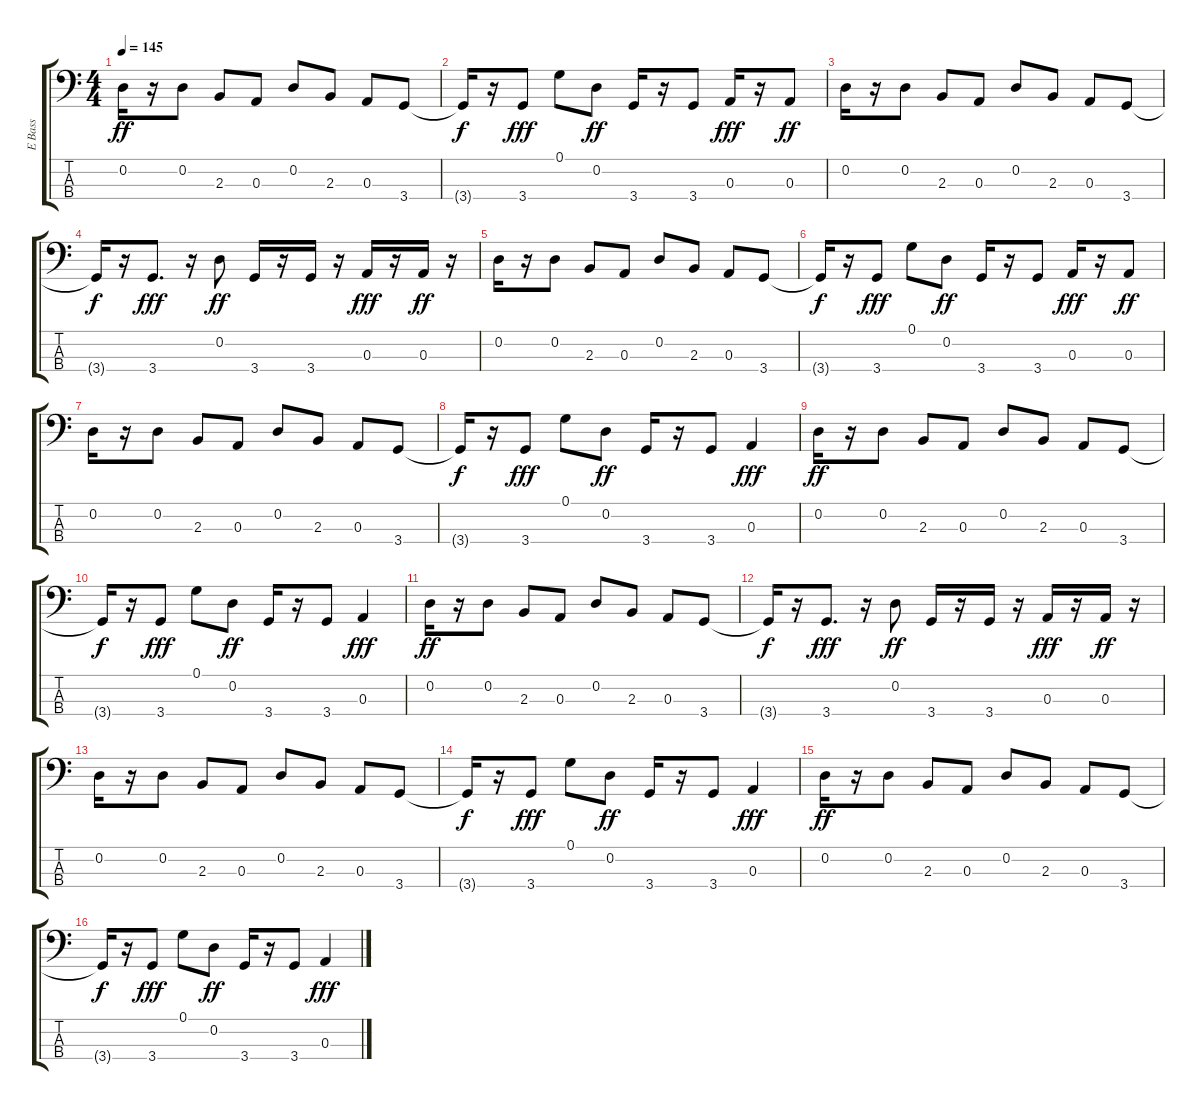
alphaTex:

\track ("E Bass" "E Bass") {instrument slapbass1}
\staff {score tabs}
\tuning (G2 D2 A1 E1) {hide}
\ts (4 4)
\tempo 145
\clef f4
\ks c
0.2.16{dy ff} r.16 0.2.8 2.3.8 0.3.8 0.2.8 2.3.8 0.3.8 3.4.8 |
3.4{t}.16{dy f} r.16 3.4.8{dy fff} 0.1.8 0.2.8{dy ff} 3.4.16 r.16 3.4.8 0.3.16{dy fff} r.16 0.3.8{dy ff} |
0.2.16 r.16 0.2.8 2.3.8 0.3.8 0.2.8 2.3.8 0.3.8 3.4.8 |
3.4{t}.16{dy f} r.16 3.4.8{d dy fff} r.16 0.2.8{dy ff} 3.4.16 r.16 3.4.16 r.16 0.3.16{dy fff} r.16 0.3.16{dy ff} r.16 |
0.2.16 r.16 0.2.8 2.3.8 0.3.8 0.2.8 2.3.8 0.3.8 3.4.8 |
3.4{t}.16{dy f} r.16 3.4.8{dy fff} 0.1.8 0.2.8{dy ff} 3.4.16 r.16 3.4.8 0.3.16{dy fff} r.16 0.3.8{dy ff} |
0.2.16 r.16 0.2.8 2.3.8 0.3.8 0.2.8 2.3.8 0.3.8 3.4.8 |
3.4{t}.16{dy f} r.16 3.4.8{dy fff} 0.1.8 0.2.8{dy ff} 3.4.16 r.16 3.4.8 0.3.4{dy fff} |
0.2.16{dy ff} r.16 0.2.8 2.3.8 0.3.8 0.2.8 2.3.8 0.3.8 3.4.8 |
3.4{t}.16{dy f} r.16 3.4.8{dy fff} 0.1.8 0.2.8{dy ff} 3.4.16 r.16 3.4.8 0.3.4{dy fff} |
0.2.16{dy ff} r.16 0.2.8 2.3.8 0.3.8 0.2.8 2.3.8 0.3.8 3.4.8 |
3.4{t}.16{dy f} r.16 3.4.8{d dy fff} r.16 0.2.8{dy ff} 3.4.16 r.16 3.4.16 r.16 0.3.16{dy fff} r.16 0.3.16{dy ff} r.16 |
0.2.16 r.16 0.2.8 2.3.8 0.3.8 0.2.8 2.3.8 0.3.8 3.4.8 |
3.4{t}.16{dy f} r.16 3.4.8{dy fff} 0.1.8 0.2.8{dy ff} 3.4.16 r.16 3.4.8 0.3.4{dy fff} |
0.2.16{dy ff} r.16 0.2.8 2.3.8 0.3.8 0.2.8 2.3.8 0.3.8 3.4.8 |
3.4{t}.16{dy f} r.16 3.4.8{dy fff} 0.1.8 0.2.8{dy ff} 3.4.16 r.16 3.4.8 0.3.4{dy fff}
